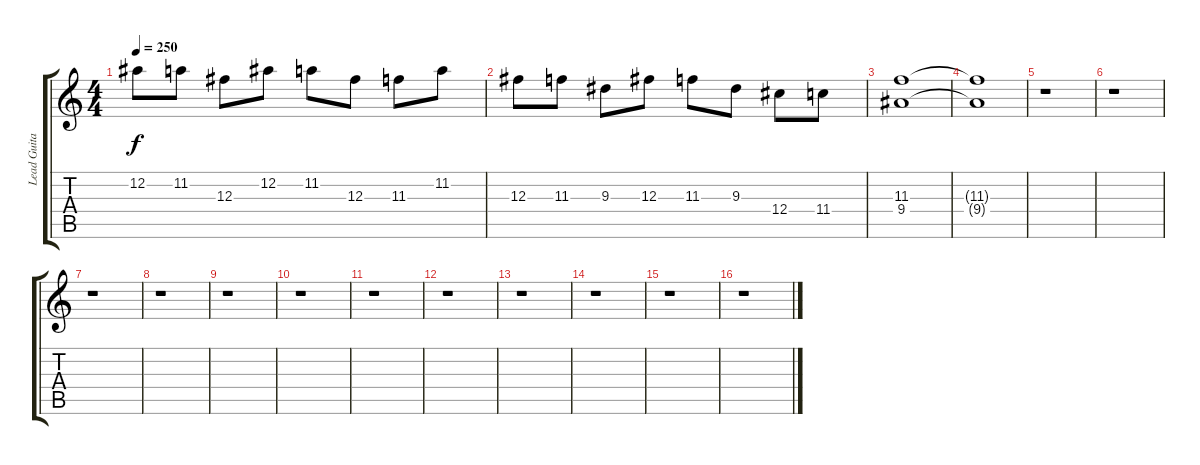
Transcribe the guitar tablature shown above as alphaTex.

\track ("Lead Guitar" "Lead Guita") {instrument distortionguitar}
\staff {score tabs}
\tuning (Eb4 Bb3 Gb3 Db3 Ab2 Eb2) {hide}
\ts (4 4)
\tempo 250
\clef g2
\ks c
12.2.8{dy f} 11.2.8 12.3.8 12.2.8 11.2.8 12.3.8 11.3.8 11.2.8 |
12.3.8 11.3.8 9.3.8 12.3.8 11.3.8 9.3.8 12.4.8 11.4.8 |
(11.3 9.4).1 |
(11.3{t} 9.4{t}).1 |
r.1 |
r.1 |
r.1 |
r.1 |
r.1 |
r.1 |
r.1 |
r.1 |
r.1 |
r.1 |
r.1 |
r.1
